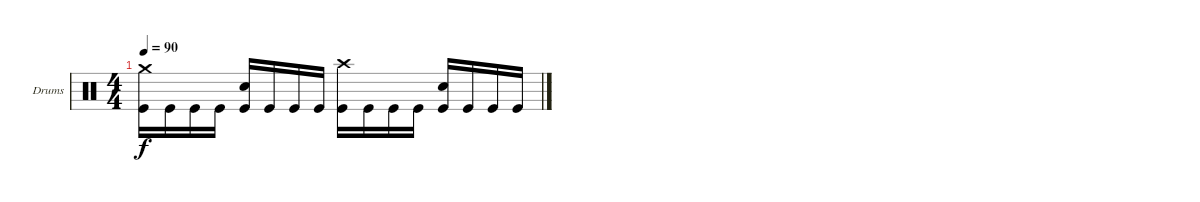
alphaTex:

\bracketExtendMode groupsimilarinstruments
\firstSystemTrackNameOrientation horizontal
\otherSystemsTrackNameOrientation horizontal
\track ("Drumkit" "Drums") {instrument percussion}
\staff {score}
\articulation defaults
\ts (4 4)
\beaming (8 2 2 2 2)
\tempo 90
\clef neutral
\ks c
("Crash medium (hit)" "Kick (hit)").16{dy f} "Kick (hit)".16 "Kick (hit)".16 "Kick (hit)".16 ("Snare (hit) 2" "Kick (hit)").16 "Kick (hit)".16 "Kick (hit)".16 "Kick (hit)".16 ("Crash high (hit)" "Kick (hit)").16 "Kick (hit)".16 "Kick (hit)".16 "Kick (hit)".16 ("Snare (hit) 2" "Kick (hit)").16 "Kick (hit)".16 "Kick (hit)".16 "Kick (hit)".16
